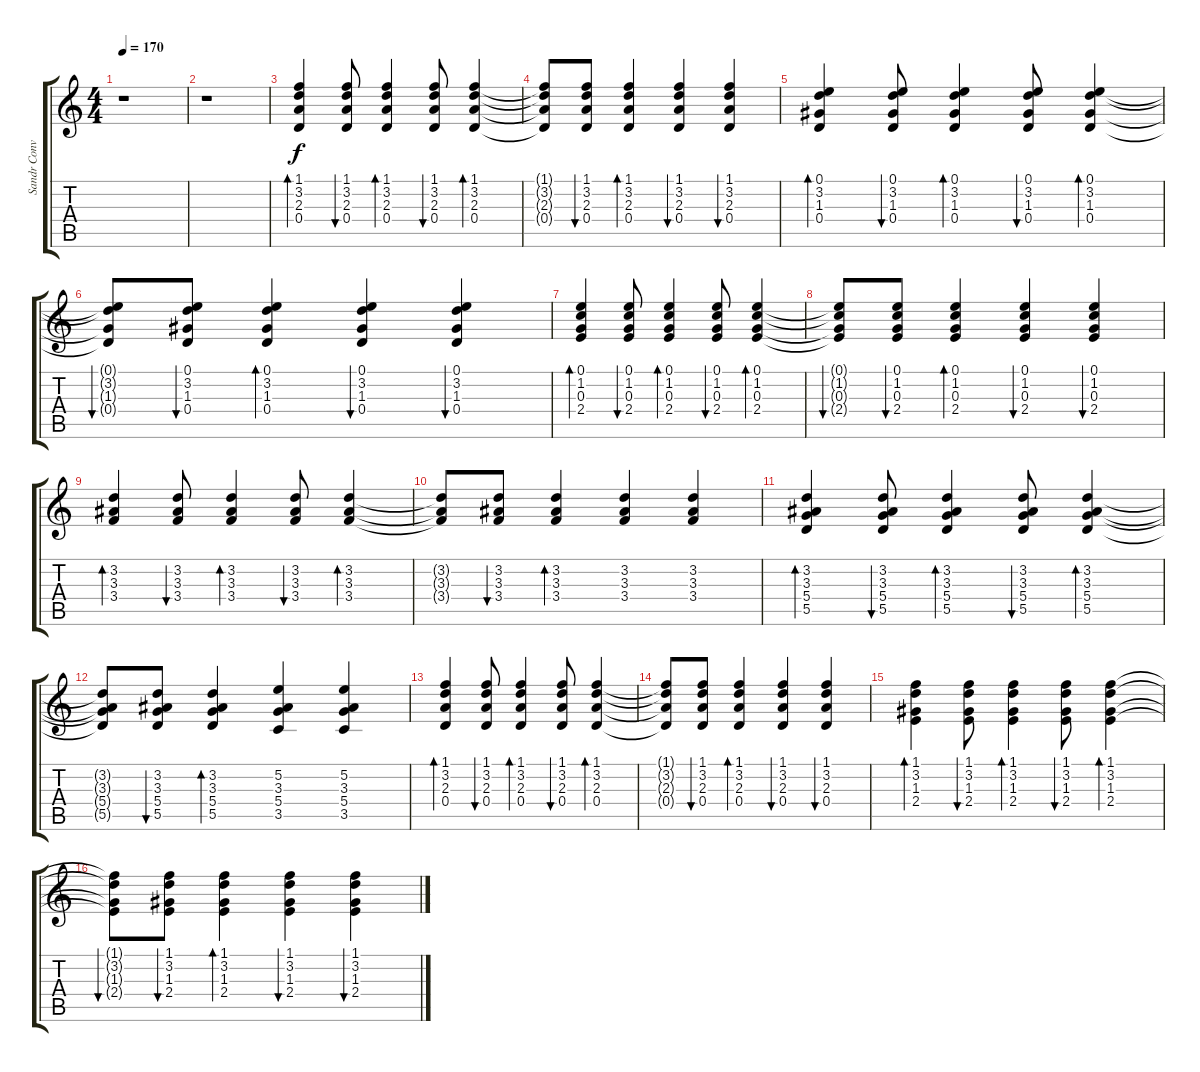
\track ("Sandr Converse" "Sandr Conv") {instrument distortionguitar}
\staff {score tabs}
\tuning (E4 B3 G3 D3 A2 D2) {hide}
\ts (4 4)
\tempo 170
\clef g2
\ks c
r.1{dy f} |
r.1 |
(1.1 3.2 2.3 0.4).4{bd 30 volume 8 instrument acousticguitarsteel} (1.1 3.2 2.3 0.4).8{bu 30} (1.1 3.2 2.3 0.4).4{bd 30} (1.1 3.2 2.3 0.4).8{bu 30} (1.1 3.2 2.3 0.4).4{bd 30} |
(1.1{t} 3.2{t} 2.3{t} 0.4{t}).8 (1.1 3.2 2.3 0.4).8{bu 30} (1.1 3.2 2.3 0.4).4{bd 30} (1.1 3.2 2.3 0.4).4{bu 30} (1.1 3.2 2.3 0.4).4{bu 30} |
(0.1 3.2 1.3 0.4).4{bd 30} (0.1 3.2 1.3 0.4).8{bu 30} (0.1 3.2 1.3 0.4).4{bd 30} (0.1 3.2 1.3 0.4).8{bu 30} (0.1 3.2 1.3 0.4).4{bd 30} |
(0.1{t} 3.2{t} 1.3{t} 0.4{t}).8{bu 30} (0.1 3.2 1.3 0.4).8{bu 30} (0.1 3.2 1.3 0.4).4{bd 30} (0.1 3.2 1.3 0.4).4{bu 30} (0.1 3.2 1.3 0.4).4{bu 30} |
(0.1 1.2 0.3 2.4).4{bd 30} (0.1 1.2 0.3 2.4).8{bu 30} (0.1 1.2 0.3 2.4).4{bd 30} (0.1 1.2 0.3 2.4).8{bu 30} (0.1 1.2 0.3 2.4).4{bd 30} |
(0.1{t} 1.2{t} 0.3{t} 2.4{t}).8{bu 30} (0.1 1.2 0.3 2.4).8{bu 30} (0.1 1.2 0.3 2.4).4{bd 30} (0.1 1.2 0.3 2.4).4{bu 30} (0.1 1.2 0.3 2.4).4{bu 30} |
(3.2 3.3 3.4).4{bd 30} (3.2 3.3 3.4).8{bu 30} (3.2 3.3 3.4).4{bd 30} (3.2 3.3 3.4).8{bu 30} (3.2 3.3 3.4).4{bd 30} |
(3.2{t} 3.3{t} 3.4{t}).8 (3.2 3.3 3.4).8{bu 30} (3.2 3.3 3.4).4{bd 30} (3.2 3.3 3.4).4 (3.2 3.3 3.4).4 |
(3.2 3.3 5.4 5.5).4{bd 30} (3.2 3.3 5.4 5.5).8{bu 30} (3.2 3.3 5.4 5.5).4{bd 30} (3.2 3.3 5.4 5.5).8{bu 30} (3.2 3.3 5.4 5.5).4{bd 30} |
(3.2{t} 3.3{t} 5.4{t} 5.5{t}).8 (3.2 3.3 5.4 5.5).8{bu 30} (3.2 3.3 5.4 5.5).4{bd 30} (5.2 3.3 5.4 3.5).4 (5.2 3.3 5.4 3.5).4 |
(1.1 3.2 2.3 0.4).4{bd 30} (1.1 3.2 2.3 0.4).8{bu 30} (1.1 3.2 2.3 0.4).4{bd 30} (1.1 3.2 2.3 0.4).8{bu 30} (1.1 3.2 2.3 0.4).4{bd 30} |
(1.1{t} 3.2{t} 2.3{t} 0.4{t}).8 (1.1 3.2 2.3 0.4).8{bu 30} (1.1 3.2 2.3 0.4).4{bd 30} (1.1 3.2 2.3 0.4).4{bu 30} (1.1 3.2 2.3 0.4).4{bu 30} |
(1.1 3.2 1.3 2.4).4{bd 30} (1.1 3.2 1.3 2.4).8{bu 30} (1.1 3.2 1.3 2.4).4{bd 30} (1.1 3.2 1.3 2.4).8{bu 30} (1.1 3.2 1.3 2.4).4{bd 30} |
(1.1{t} 3.2{t} 1.3{t} 2.4{t}).8{bu 30} (1.1 3.2 1.3 2.4).8{bu 30} (1.1 3.2 1.3 2.4).4{bd 30} (1.1 3.2 1.3 2.4).4{bu 30} (1.1 3.2 1.3 2.4).4{bu 30}
